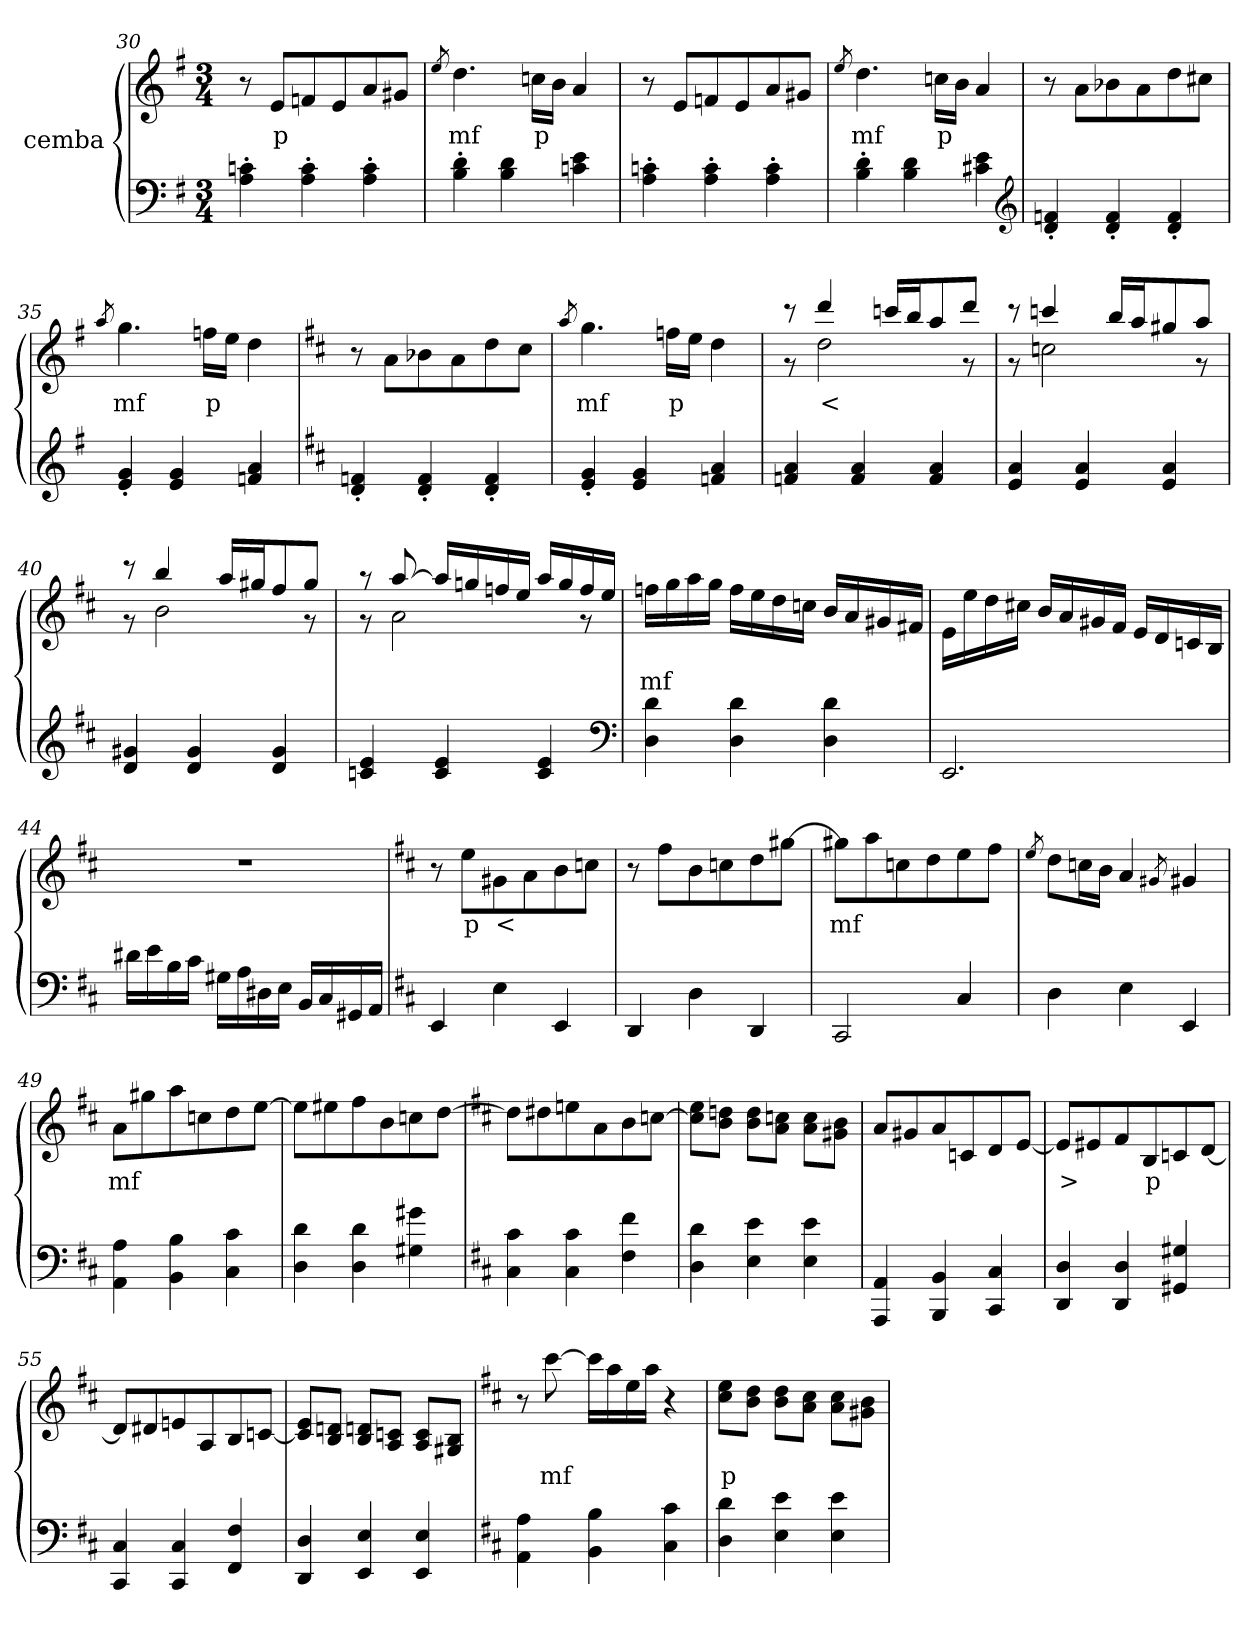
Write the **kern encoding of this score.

**kern	**kern	**text
*part2	*part1	*part1
*staff2	*staff1	*staff1
*I"cemba	*I"cemba	*
*clefF4	*clefG2	*
*k[f#]	*k[f#]	*
*M3/4	*M3/4	*
=30	=30	=30
4A\'> 4cn\'>	8r	.
.	8e/L	p
4A\'> 4c\'>	8fn/	.
.	8e/	.
4A\'> 4c\'>	8a/	.
.	8g#X/J	.
=31	=31	=31
.	8qee/	.
4B\'> 4d\'>	4.dd\	mf
4B\ 4d\	.	.
.	16ccn\LL	p
.	16b\JJ	.
4cn\ 4e\	4a/	.
=32	=32	=32
4A\'> 4cn\'>	8r	.
.	8e/L	.
4A\'> 4c\'>	8fn/	.
.	8e/	.
4A\'> 4c\'>	8a/	.
.	8g#X/J	.
=33	=33	=33
.	8qee/	.
4B\'> 4d\'>	4.dd\	mf
4B\ 4d\	.	.
.	16ccn\LL	p
.	16b\JJ	.
4c#X\ 4e\	4a/	.
*clefG2	*	*
=34	=34	=34
4d/'> 4fn/'>	8r	.
.	8a\L	.
4d/'> 4f/'>	8b-X\	.
.	8a\	.
4d/'> 4f/'>	8dd\	.
.	8cc#X\J	.
=35	=35	=35
.	8qaa/	.
4e/'> 4g/'>	4.gg\	mf
4e/ 4g/	.	.
.	16ffn\LL	p
.	16ee\JJ	.
4fn/ 4a/	4dd\	.
=36	=36	=36
*k[f#c#]	*k[f#c#]	*
4d/'> 4fn/'>	8r	.
.	8a\L	.
4d/'> 4f/'>	8b-X\	.
.	8a\	.
4d/'> 4f/'>	8dd\	.
.	8cc#\J	.
=37	=37	=37
.	8qaa/	.
4e/'> 4g/'>	4.gg\	mf
4e/ 4g/	.	.
.	16ffn\LL	p
.	16ee\JJ	.
4fn/ 4a/	4dd\	.
=38	=38	=38
*	*^	*
4fn/ 4a/	8r	8r	.
.	4ddd/	2dd\	<
4f/ 4a/	.	.	.
.	16cccn/LL	.	.
.	16bb/J	.	.
4f/ 4a/	8aa/	.	.
.	8ddd/J	8r	.
=39	=39	=39	=39
4e/ 4a/	8r	8r	.
.	4cccn/	2ccn\	.
4e/ 4a/	.	.	.
.	16bb/LL	.	.
.	16aa/J	.	.
4e/ 4a/	8gg#X/	.	.
.	8aa/J	8r	.
=40	=40	=40	=40
4d/ 4g#X/	8r	8r	.
.	4bb/	2b\	.
4d/ 4g#/	.	.	.
.	16aa/LL	.	.
.	16gg#X/J	.	.
4d/ 4g#/	8ff#/	.	.
.	8gg#/J	8r	.
=41	=41	=41	=41
4cn/ 4e/	8r	8r	.
.	[8aa/	2a\	.
4c/ 4e/	16aa/LL]	.	.
.	16ggn/	.	.
.	16ffn/	.	.
.	16ee/JJ	.	.
4c/ 4e/	16aa/LL	.	.
.	16gg/	.	.
.	16ff/	8r	.
.	16ee/JJ	.	.
*	*v	*v	*
*clefF4	*	*
=42	=42	=42
4D\ 4d\	16ffn\LL	mf
.	16gg\	.
.	16aa\	.
.	16gg\JJ	.
4D\ 4d\	16ff\LL	.
.	16ee\	.
.	16dd\	.
.	16ccn\JJ	.
4D\ 4d\	16b/LL	.
.	16a/	.
.	16g#X/	.
.	16f#X/JJ	.
=43	=43	=43
2.EE/	16e\LL	.
.	16ee\	.
.	16dd\	.
.	16cc#X\JJ	.
.	16b/LL	.
.	16a/	.
.	16g#X/	.
.	16f#/JJ	.
.	16e/LL	.
.	16d/	.
.	16cn/	.
.	16B/JJ	.
=44	=44	=44
16d#X\LL	2.r	.
16e\	.	.
16B\	.	.
16c#\JJ	.	.
16G#X\LL	.	.
16A\	.	.
16D#\	.	.
16E\JJ	.	.
16BB/LL	.	.
16C#/	.	.
16GG#/	.	.
16AA/JJ	.	.
=45	=45	=45
*k[f#c#]	*k[f#c#]	*
4EE/	8r	.
.	8ee\L	p
4E\	8g#X\	<
.	8a\	.
4EE/	8b\	.
.	8ccn\J	.
=46	=46	=46
4DD/	8r	.
.	8ff#\L	.
4D\	8b\	.
.	8ccn\	.
4DD/	8dd\	.
.	[8gg#X\J	.
=47	=47	=47
2CC#/	8gg#X\L]	mf
.	8aa\	.
.	8ccn\	.
.	8dd\	.
4C#/	8ee\	.
.	8ff#\J	.
=48	=48	=48
.	8qee/	.
4D\	8dd\L	.
.	16ccn\L	.
.	16b\JJ	.
4E\	4a/	.
.	8qg#X/	.
4EE/	4g#/	.
=49	=49	=49
4AA\ 4A\	8a\L	mf
.	8gg#X\	.
4BB\ 4B\	8aa\	.
.	8ccn\	.
4C#\ 4c#\	8dd\	.
.	[8ee\J	.
=50	=50	=50
4D\ 4d\	8ee\L]	.
.	8ee#X\	.
4D\ 4d\	8ff#\	.
.	8b\	.
4G#X\ 4g#X\	8ccn\	.
.	[8dd\J	.
=51	=51	=51
*k[f#c#]	*k[f#c#]	*
4C#\ 4c#\	8dd\L]	.
.	8dd#X\	.
4C#\ 4c#\	8een\	.
.	8a\	.
4F#\ 4f#\	8b\	.
.	[8ccn\J	.
=52	=52	=52
4D\ 4d\	8ccn\] 8ee\L	.
.	8b\ 8ddn\J	.
4E\ 4e\	8b\ 8dd\L	.
.	8a\ 8cc\J	.
4E\ 4e\	8a\ 8cc\L	.
.	8g#X\ 8b\J	.
=53	=53	=53
4AAA/ 4AA/	8a/L	.
.	8g#X/	.
4BBB/ 4BB/	8a/	.
.	8cn/	.
4CC#/ 4C#/	8d/	.
.	[8e/J	.
=54	=54	=54
4DD/ 4D/	8e/L]	>
.	8e#X/	.
4DD/ 4D/	8f#/	.
.	8B/	p
4GG#X/ 4G#X/	8cn/	.
.	[8d/J	.
=55	=55	=55
4CC#/ 4C#/	8d/L]	.
.	8d#X/	.
4CC#/ 4C#/	8en/	.
.	8A/	.
4FF#/ 4F#/	8B/	.
.	[8cn/J	.
=56	=56	=56
4DD/ 4D/	8cn/] 8e/L	.
.	8B/ 8dn/J	.
4EE/ 4E/	8B/ 8dn/L	.
.	8A/ 8c/J	.
4EE/ 4E/	8A/ 8c/L	.
.	8G#X/ 8B/J	.
=57	=57	=57
*k[f#c#]	*k[f#c#]	*
4AA\ 4A\	8r	.
.	[8ccc#\	mf
4BB\ 4B\	16ccc#\LL]	.
.	16aa\	.
.	16ee\	.
.	16aa\JJ	.
4C#\ 4c#\	4r	.
=58	=58	=58
4D\ 4d\	8cc#\ 8ee\L	p
.	8b\ 8dd\J	.
4E\ 4e\	8b\ 8dd\L	.
.	8a\ 8cc#\J	.
4E\ 4e\	8a\ 8cc#\L	.
.	8g#X\ 8b\J	.
=	=	=
*-	*-	*-
